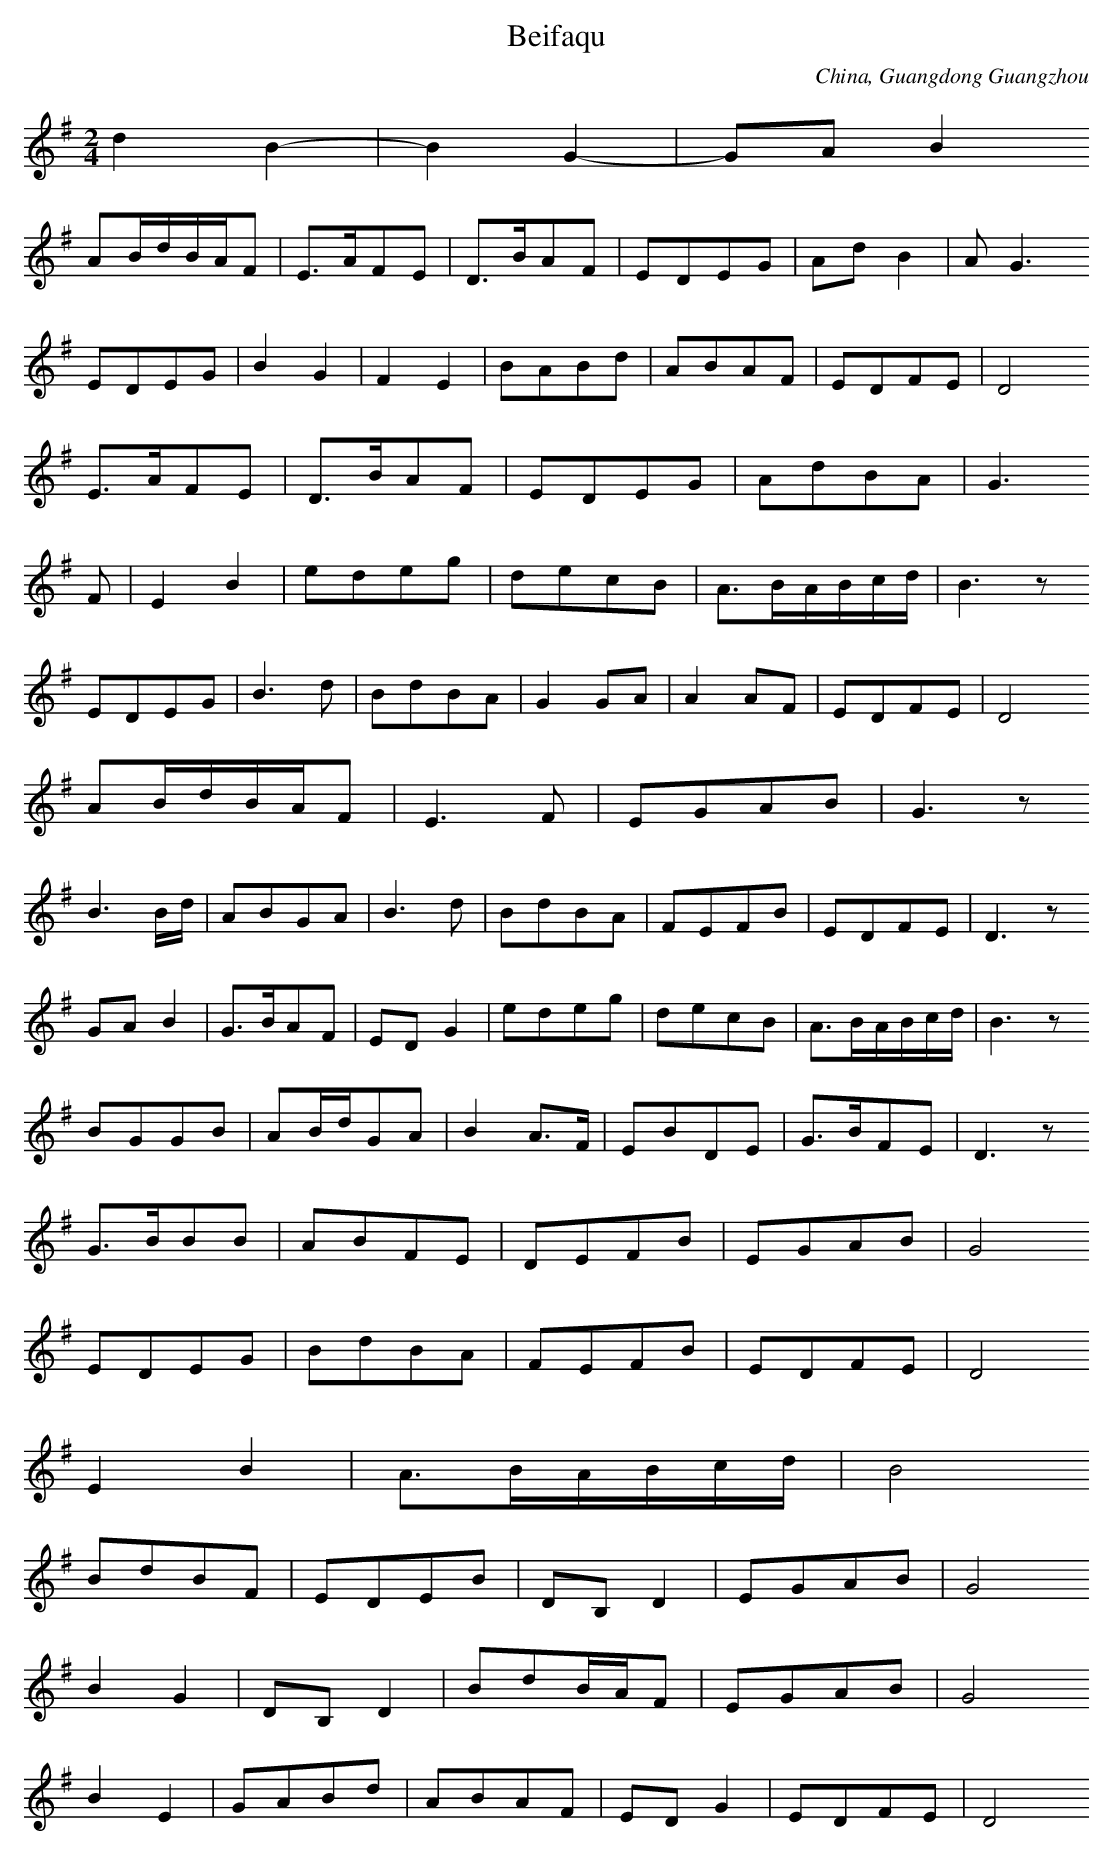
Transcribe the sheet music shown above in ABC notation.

X:1
T: Beifaqu
O: China, Guangdong Guangzhou
M: 2/4
L: 1/16
K: G
d4B4- | B4G4- | G2A2B4
A2BdBAF2 | E3AF2E2 | D3BA2F2 | E2D2E2G2 | A2d2B4 | A2G6
E2D2E2G2 | B4G4 | F4E4 | B2A2B2d2 | A2B2A2F2 | E2D2F2E2 | D8
E3AF2E2 | D3BA2F2 | E2D2E2G2 | A2d2B2A2 | G6
F2 | E4B4 | e2d2e2g2 | d2e2c2B2 | A3BABcd | B6z2
E2D2E2G2 | B6d2 | B2d2B2A2 | G4G2A2 | A4A2F2 | E2D2F2E2 | D8
A2BdBAF2 | E6F2 | E2G2A2B2 | G6z2
B6Bd | A2B2G2A2 | B6d2 | B2d2B2A2 | F2E2F2B2 | E2D2F2E2 | D6z2
G2A2B4 | G3BA2F2 | E2D2G4 | e2d2e2g2 | d2e2c2B2 | A3BABcd | B6z2
B2G2G2B2 | A2BdG2A2 | B4A3F | E2B2D2E2 | G3BF2E2 | D6z2
G3BB2B2 | A2B2F2E2 | D2E2F2B2 | E2G2A2B2 | G8
E2D2E2G2 | B2d2B2A2 | F2E2F2B2 | E2D2F2E2 | D8
E4B4 | A3BABcd | B8
B2d2B2F2 | E2D2E2B2 | D2B,2D4 | E2G2A2B2 | G8
B4G4 | D2B,2D4 | B2d2BAF2 | E2G2A2B2 | G8
B4E4 | G2A2B2d2 | A2B2A2F2 | E2D2G4 | E2D2F2E2 | D8
